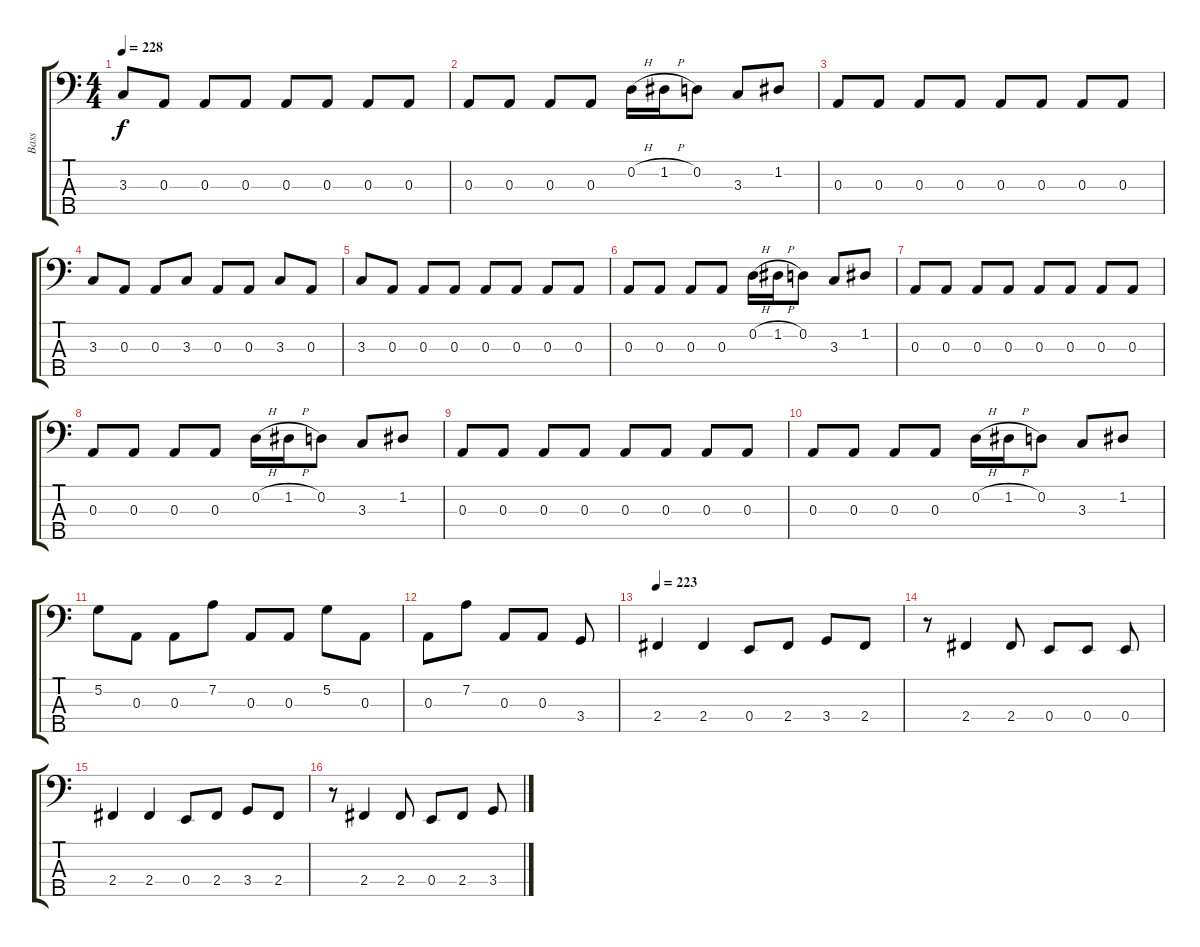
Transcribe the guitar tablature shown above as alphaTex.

\track ("Bass" "Bass") {instrument electricbasspick}
\staff {score tabs}
\tuning (G2 D2 A1 E1 B0) {hide}
\ts (4 4)
\tempo 228
\clef f4
\ks c
3.3.8{dy f} 0.3.8 0.3.8 0.3.8 0.3.8 0.3.8 0.3.8 0.3.8 |
0.3.8 0.3.8 0.3.8 0.3.8 0.2{h}.16 1.2{h}.16 0.2.8 3.3.8 1.2.8 |
0.3.8 0.3.8 0.3.8 0.3.8 0.3.8 0.3.8 0.3.8 0.3.8 |
3.3.8 0.3.8 0.3.8 3.3.8 0.3.8 0.3.8 3.3.8 0.3.8 |
3.3.8 0.3.8 0.3.8 0.3.8 0.3.8 0.3.8 0.3.8 0.3.8 |
0.3.8 0.3.8 0.3.8 0.3.8 0.2{h}.16 1.2{h}.16 0.2.8 3.3.8 1.2.8 |
0.3.8 0.3.8 0.3.8 0.3.8 0.3.8 0.3.8 0.3.8 0.3.8 |
0.3.8 0.3.8 0.3.8 0.3.8 0.2{h}.16 1.2{h}.16 0.2.8 3.3.8 1.2.8 |
0.3.8 0.3.8 0.3.8 0.3.8 0.3.8 0.3.8 0.3.8 0.3.8 |
0.3.8 0.3.8 0.3.8 0.3.8 0.2{h}.16 1.2{h}.16 0.2.8 3.3.8 1.2.8 |
5.2.8 0.3.8 0.3.8 7.2.8 0.3.8 0.3.8 5.2.8 0.3.8 |
0.3.8 7.2.8 0.3.8 0.3.8 3.4.8 |
\tempo 223
2.4.4 2.4.4 0.4.8 2.4.8 3.4.8 2.4.8 |
r.8 2.4.4 2.4.8 0.4.8 0.4.8 0.4.8 |
2.4.4 2.4.4 0.4.8 2.4.8 3.4.8 2.4.8 |
r.8 2.4.4 2.4.8 0.4.8 2.4.8 3.4.8
